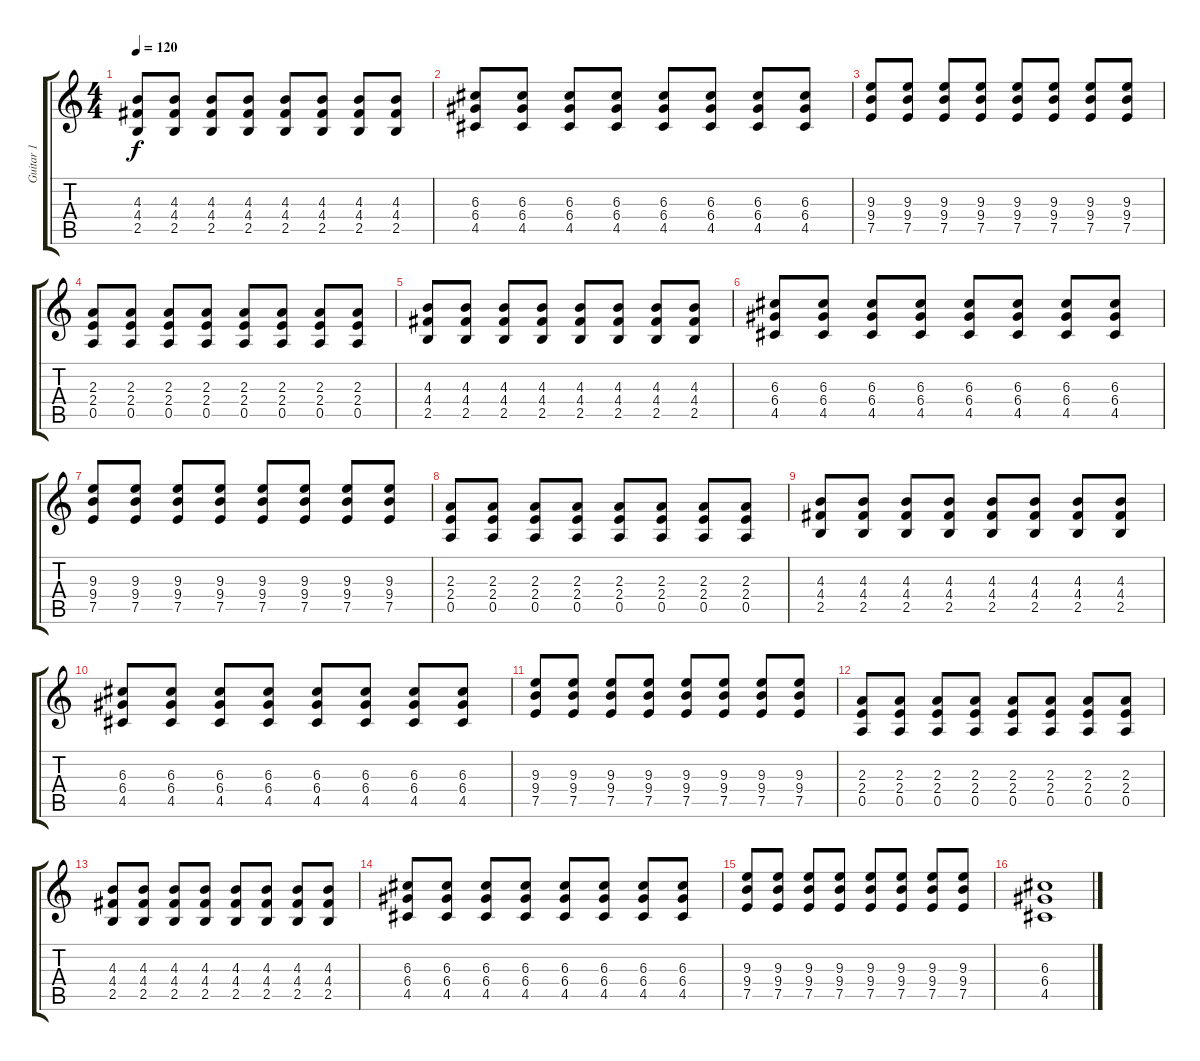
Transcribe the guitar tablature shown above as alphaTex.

\track ("Guitar 1" "Guitar 1") {instrument distortionguitar}
\staff {score tabs}
\tuning (E4 B3 G3 D3 A2 E2) {hide}
\ts (4 4)
\tempo 120
\clef g2
\ks c
(4.3 4.4 2.5).8{dy f} (4.3 4.4 2.5).8 (4.3 4.4 2.5).8 (4.3 4.4 2.5).8 (4.3 4.4 2.5).8 (4.3 4.4 2.5).8 (4.3 4.4 2.5).8 (4.3 4.4 2.5).8 |
(6.3 6.4 4.5).8 (6.3 6.4 4.5).8 (6.3 6.4 4.5).8 (6.3 6.4 4.5).8 (6.3 6.4 4.5).8 (6.3 6.4 4.5).8 (6.3 6.4 4.5).8 (6.3 6.4 4.5).8 |
(9.3 9.4 7.5).8 (9.3 9.4 7.5).8 (9.3 9.4 7.5).8 (9.3 9.4 7.5).8 (9.3 9.4 7.5).8 (9.3 9.4 7.5).8 (9.3 9.4 7.5).8 (9.3 9.4 7.5).8 |
(2.3 2.4 0.5).8 (2.3 2.4 0.5).8 (2.3 2.4 0.5).8 (2.3 2.4 0.5).8 (2.3 2.4 0.5).8 (2.3 2.4 0.5).8 (2.3 2.4 0.5).8 (2.3 2.4 0.5).8 |
(4.3 4.4 2.5).8 (4.3 4.4 2.5).8 (4.3 4.4 2.5).8 (4.3 4.4 2.5).8 (4.3 4.4 2.5).8 (4.3 4.4 2.5).8 (4.3 4.4 2.5).8 (4.3 4.4 2.5).8 |
(6.3 6.4 4.5).8 (6.3 6.4 4.5).8 (6.3 6.4 4.5).8 (6.3 6.4 4.5).8 (6.3 6.4 4.5).8 (6.3 6.4 4.5).8 (6.3 6.4 4.5).8 (6.3 6.4 4.5).8 |
(9.3 9.4 7.5).8 (9.3 9.4 7.5).8 (9.3 9.4 7.5).8 (9.3 9.4 7.5).8 (9.3 9.4 7.5).8 (9.3 9.4 7.5).8 (9.3 9.4 7.5).8 (9.3 9.4 7.5).8 |
(2.3 2.4 0.5).8 (2.3 2.4 0.5).8 (2.3 2.4 0.5).8 (2.3 2.4 0.5).8 (2.3 2.4 0.5).8 (2.3 2.4 0.5).8 (2.3 2.4 0.5).8 (2.3 2.4 0.5).8 |
(4.3 4.4 2.5).8 (4.3 4.4 2.5).8 (4.3 4.4 2.5).8 (4.3 4.4 2.5).8 (4.3 4.4 2.5).8 (4.3 4.4 2.5).8 (4.3 4.4 2.5).8 (4.3 4.4 2.5).8 |
(6.3 6.4 4.5).8 (6.3 6.4 4.5).8 (6.3 6.4 4.5).8 (6.3 6.4 4.5).8 (6.3 6.4 4.5).8 (6.3 6.4 4.5).8 (6.3 6.4 4.5).8 (6.3 6.4 4.5).8 |
(9.3 9.4 7.5).8 (9.3 9.4 7.5).8 (9.3 9.4 7.5).8 (9.3 9.4 7.5).8 (9.3 9.4 7.5).8 (9.3 9.4 7.5).8 (9.3 9.4 7.5).8 (9.3 9.4 7.5).8 |
(2.3 2.4 0.5).8 (2.3 2.4 0.5).8 (2.3 2.4 0.5).8 (2.3 2.4 0.5).8 (2.3 2.4 0.5).8 (2.3 2.4 0.5).8 (2.3 2.4 0.5).8 (2.3 2.4 0.5).8 |
(4.3 4.4 2.5).8 (4.3 4.4 2.5).8 (4.3 4.4 2.5).8 (4.3 4.4 2.5).8 (4.3 4.4 2.5).8 (4.3 4.4 2.5).8 (4.3 4.4 2.5).8 (4.3 4.4 2.5).8 |
(6.3 6.4 4.5).8 (6.3 6.4 4.5).8 (6.3 6.4 4.5).8 (6.3 6.4 4.5).8 (6.3 6.4 4.5).8 (6.3 6.4 4.5).8 (6.3 6.4 4.5).8 (6.3 6.4 4.5).8 |
(9.3 9.4 7.5).8 (9.3 9.4 7.5).8 (9.3 9.4 7.5).8 (9.3 9.4 7.5).8 (9.3 9.4 7.5).8 (9.3 9.4 7.5).8 (9.3 9.4 7.5).8 (9.3 9.4 7.5).8 |
(6.3 6.4 4.5).1{volume 0}
